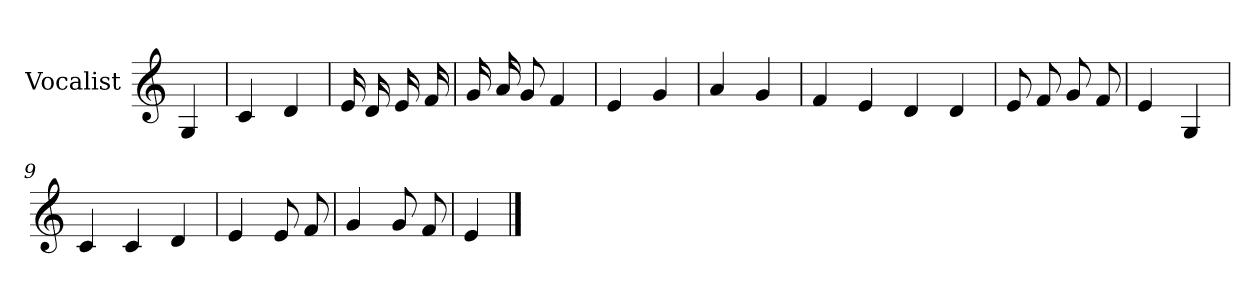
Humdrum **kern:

**kern
*part1
*staff1
*I"Vocalist
*k[]
*C:
=
4G
=1
4c
4d
=2
16e
16d
16e
16f
=3
16g
16a
8g
4f
=4
4e
4g
=5
4a
4g
=6
4f
4e
4d
4d
=7
8e
8f
8g
8f
=8
4e
4G
=9
4c
4c
4d
=10
4e
8e
8f
=11
4g
8g
8f
=12
4e
==
*-
